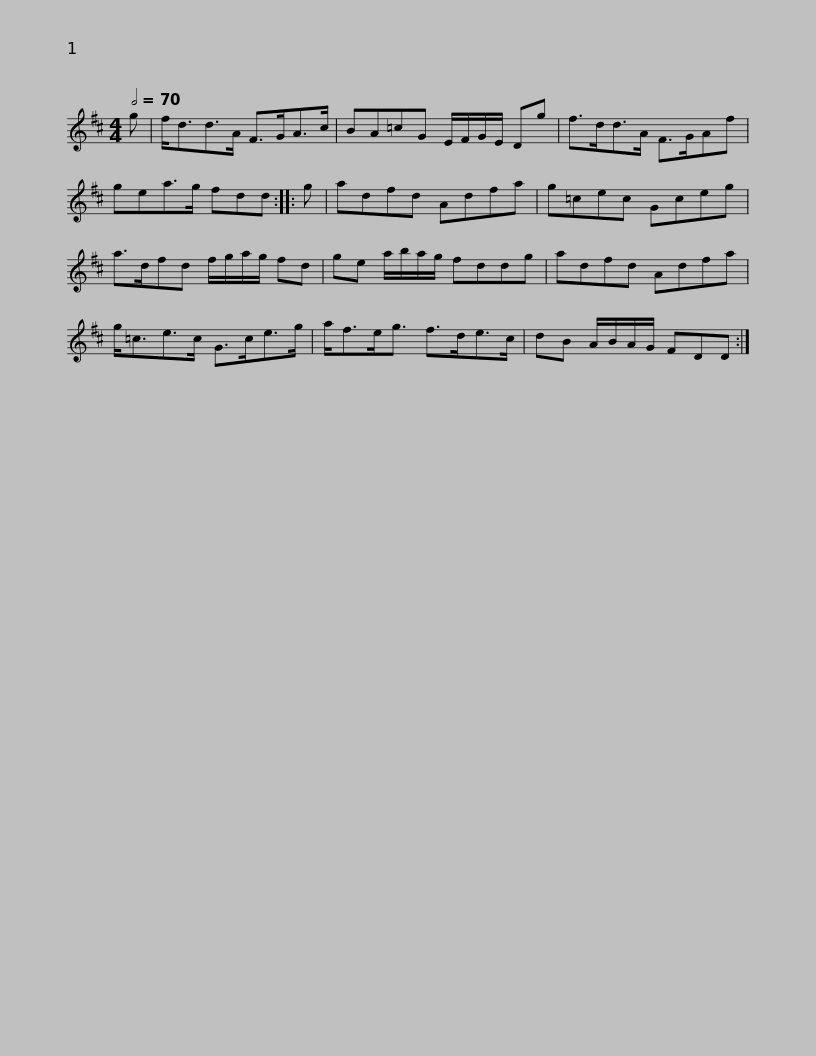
X:1
L:1/8
Q:1/2=70
M:4/4
I:linebreak $
K:D
V:1 treble
V:1
 g | f<dd>A F>GA>c | BA=cG E/F/G/E/ Dg | f>dd>A F>GAf | gea>g fdd ::$ %5
 g | adfd Adfa | g=cec Gceg | a>dfd f/g/a/g/ fd | ge a/b/a/g/ fddg |$ %10
 adfd Adfa | g<=ce>c G>ce>g | a<fe<g f>de>c | dB A/B/A/G/ FDD :| %14
